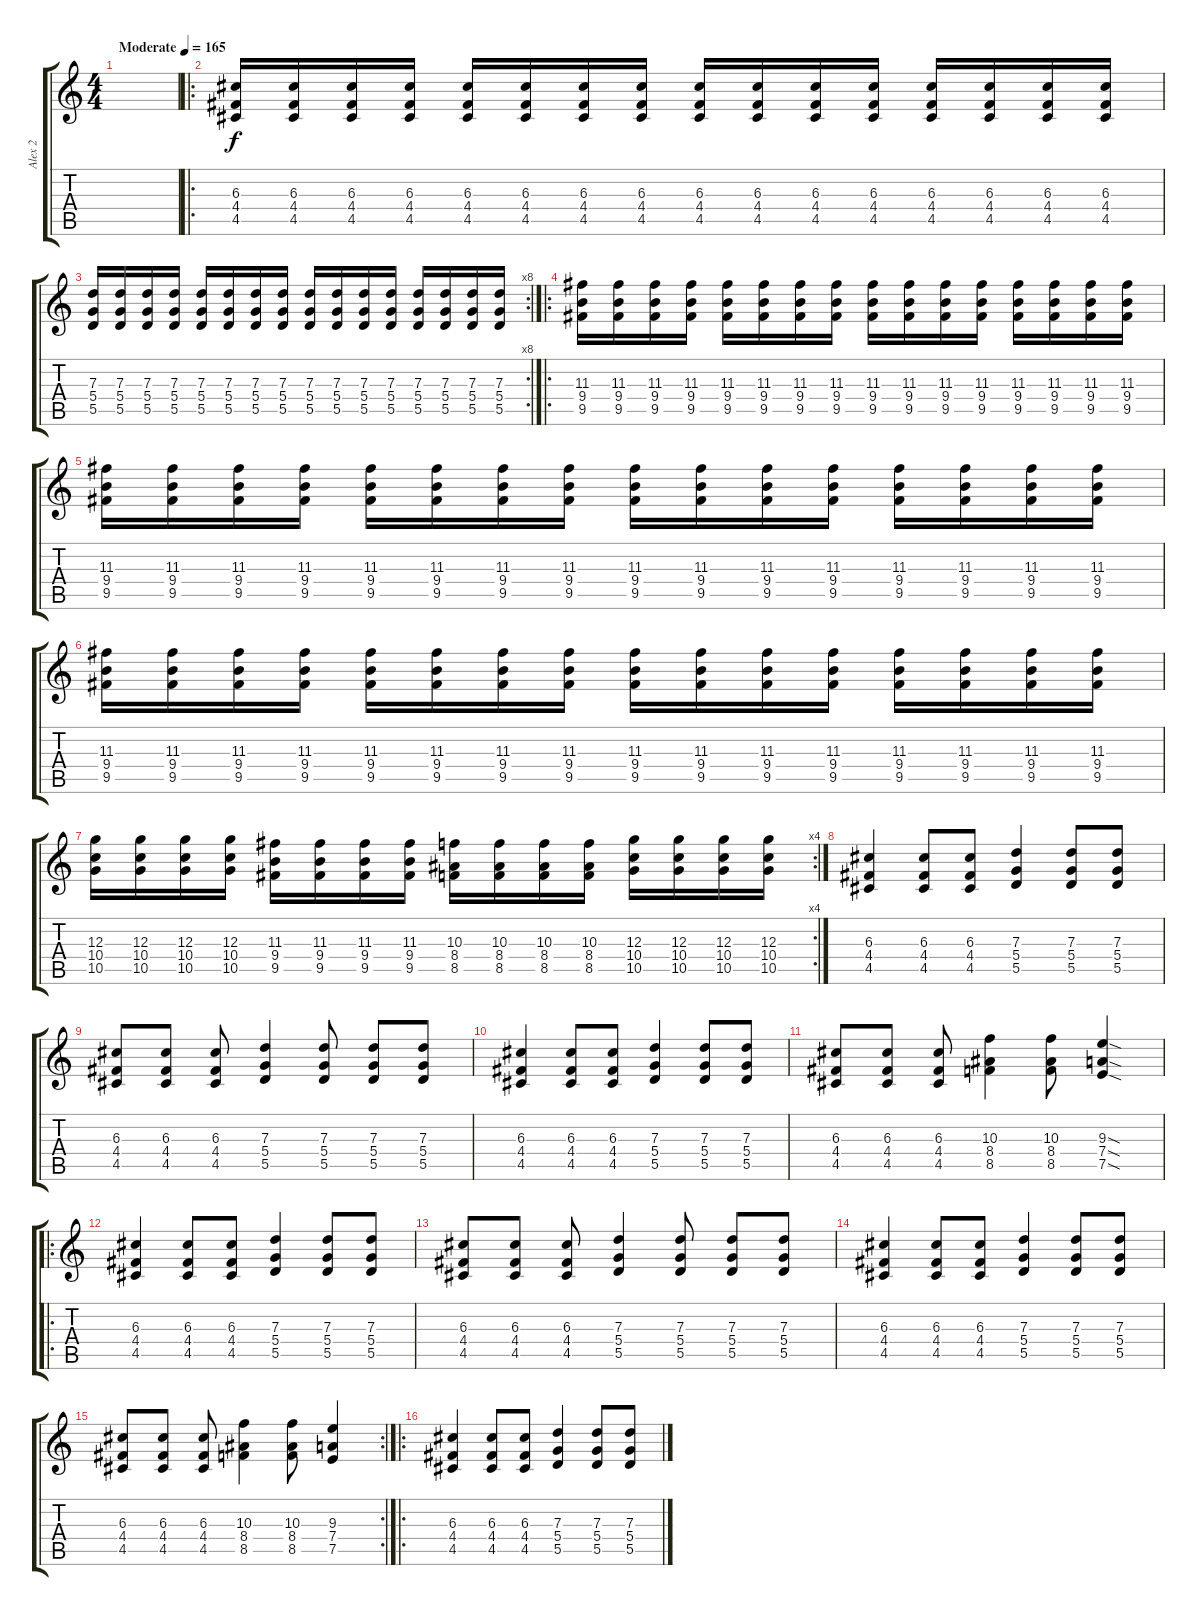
\track ("Alex 2" "Alex 2") {instrument distortionguitar}
\staff {score tabs}
\tuning (E4 B3 G3 D3 A2 E2) {hide}
\ts (4 4)
\tempo (165 "Moderate")
\clef g2
\ks c
|
\ro
(6.3 4.4 4.5).16 (6.3 4.4 4.5).16 (6.3 4.4 4.5).16 (6.3 4.4 4.5).16 (6.3 4.4 4.5).16 (6.3 4.4 4.5).16 (6.3 4.4 4.5).16 (6.3 4.4 4.5).16 (6.3 4.4 4.5).16 (6.3 4.4 4.5).16 (6.3 4.4 4.5).16 (6.3 4.4 4.5).16 (6.3 4.4 4.5).16 (6.3 4.4 4.5).16 (6.3 4.4 4.5).16 (6.3 4.4 4.5).16 |
\rc 8
(7.3 5.4 5.5).16 (7.3 5.4 5.5).16 (7.3 5.4 5.5).16 (7.3 5.4 5.5).16 (7.3 5.4 5.5).16 (7.3 5.4 5.5).16 (7.3 5.4 5.5).16 (7.3 5.4 5.5).16 (7.3 5.4 5.5).16 (7.3 5.4 5.5).16 (7.3 5.4 5.5).16 (7.3 5.4 5.5).16 (7.3 5.4 5.5).16 (7.3 5.4 5.5).16 (7.3 5.4 5.5).16 (7.3 5.4 5.5).16 |
\ro
(11.3 9.4 9.5).16 (11.3 9.4 9.5).16 (11.3 9.4 9.5).16 (11.3 9.4 9.5).16 (11.3 9.4 9.5).16 (11.3 9.4 9.5).16 (11.3 9.4 9.5).16 (11.3 9.4 9.5).16 (11.3 9.4 9.5).16 (11.3 9.4 9.5).16 (11.3 9.4 9.5).16 (11.3 9.4 9.5).16 (11.3 9.4 9.5).16 (11.3 9.4 9.5).16 (11.3 9.4 9.5).16 (11.3 9.4 9.5).16 |
(11.3 9.4 9.5).16 (11.3 9.4 9.5).16 (11.3 9.4 9.5).16 (11.3 9.4 9.5).16 (11.3 9.4 9.5).16 (11.3 9.4 9.5).16 (11.3 9.4 9.5).16 (11.3 9.4 9.5).16 (11.3 9.4 9.5).16 (11.3 9.4 9.5).16 (11.3 9.4 9.5).16 (11.3 9.4 9.5).16 (11.3 9.4 9.5).16 (11.3 9.4 9.5).16 (11.3 9.4 9.5).16 (11.3 9.4 9.5).16 |
(11.3 9.4 9.5).16 (11.3 9.4 9.5).16 (11.3 9.4 9.5).16 (11.3 9.4 9.5).16 (11.3 9.4 9.5).16 (11.3 9.4 9.5).16 (11.3 9.4 9.5).16 (11.3 9.4 9.5).16 (11.3 9.4 9.5).16 (11.3 9.4 9.5).16 (11.3 9.4 9.5).16 (11.3 9.4 9.5).16 (11.3 9.4 9.5).16 (11.3 9.4 9.5).16 (11.3 9.4 9.5).16 (11.3 9.4 9.5).16 |
\rc 4
(12.3 10.4 10.5).16 (12.3 10.4 10.5).16 (12.3 10.4 10.5).16 (12.3 10.4 10.5).16 (11.3 9.4 9.5).16 (11.3 9.4 9.5).16 (11.3 9.4 9.5).16 (11.3 9.4 9.5).16 (10.3 8.4 8.5).16 (10.3 8.4 8.5).16 (10.3 8.4 8.5).16 (10.3 8.4 8.5).16 (12.3 10.4 10.5).16 (12.3 10.4 10.5).16 (12.3 10.4 10.5).16 (12.3 10.4 10.5).16 |
(6.3 4.4 4.5).4 (6.3 4.4 4.5).8 (6.3 4.4 4.5).8 (7.3 5.4 5.5).4 (7.3 5.4 5.5).8 (7.3 5.4 5.5).8 |
(6.3 4.4 4.5).8 (6.3 4.4 4.5).8 (6.3 4.4 4.5).8 (7.3 5.4 5.5).4 (7.3 5.4 5.5).8 (7.3 5.4 5.5).8 (7.3 5.4 5.5).8 |
(6.3 4.4 4.5).4 (6.3 4.4 4.5).8 (6.3 4.4 4.5).8 (7.3 5.4 5.5).4 (7.3 5.4 5.5).8 (7.3 5.4 5.5).8 |
(6.3 4.4 4.5).8 (6.3 4.4 4.5).8 (6.3 4.4 4.5).8 (10.3 8.4 8.5).4 (10.3 8.4 8.5).8 (9.3{sod} 7.4{sod} 7.5{sod}).4 |
\ro
(6.3 4.4 4.5).4 (6.3 4.4 4.5).8 (6.3 4.4 4.5).8 (7.3 5.4 5.5).4 (7.3 5.4 5.5).8 (7.3 5.4 5.5).8 |
(6.3 4.4 4.5).8 (6.3 4.4 4.5).8 (6.3 4.4 4.5).8 (7.3 5.4 5.5).4 (7.3 5.4 5.5).8 (7.3 5.4 5.5).8 (7.3 5.4 5.5).8 |
(6.3 4.4 4.5).4 (6.3 4.4 4.5).8 (6.3 4.4 4.5).8 (7.3 5.4 5.5).4 (7.3 5.4 5.5).8 (7.3 5.4 5.5).8 |
\rc 2
(6.3 4.4 4.5).8 (6.3 4.4 4.5).8 (6.3 4.4 4.5).8 (10.3 8.4 8.5).4 (10.3 8.4 8.5).8 (9.3 7.4 7.5).4 |
\ro
(6.3 4.4 4.5).4 (6.3 4.4 4.5).8 (6.3 4.4 4.5).8 (7.3 5.4 5.5).4 (7.3 5.4 5.5).8 (7.3 5.4 5.5).8
